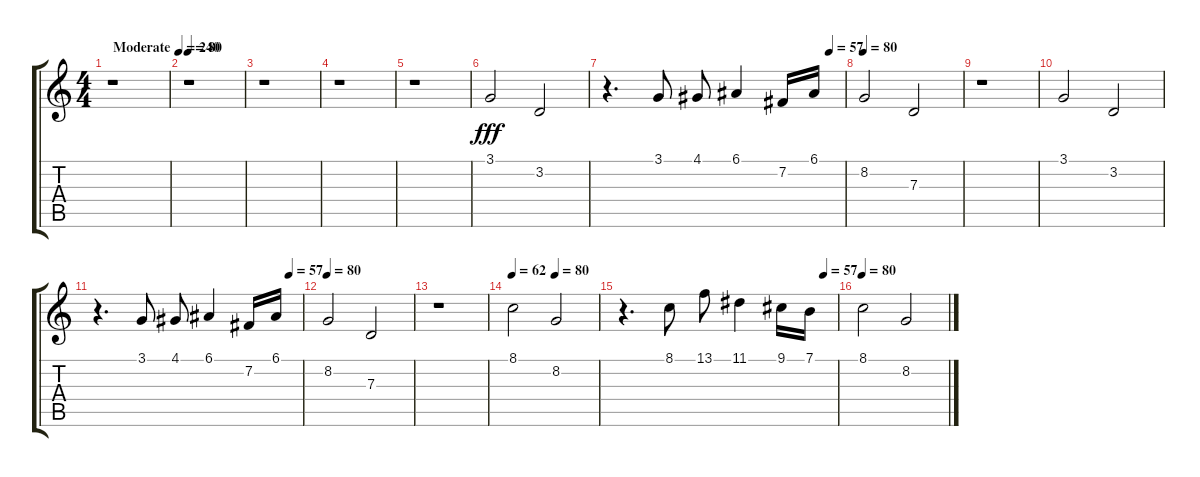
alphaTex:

\track "" {instrument acousticgrandpiano}
\staff {score tabs}
\tuning (E4 B3 G3 D3 A2 E2) {hide}
\ts (4 4)
\tempo (240 "Moderate")
\clef g2
\ks c
r.1{dy fff instrument acousticgrandpiano} |
\tempo 80
r.1 |
r.1 |
r.1 |
r.1 |
3.1.2 3.2.2 |
\tempo (57 0.9375)
r.4{d} 3.1.8 4.1.8 6.1.4 7.2.16 6.1.16 |
\tempo 80
8.2.2 7.3.2 |
r.1 |
3.1.2 3.2.2 |
\tempo (57 0.9375)
r.4{d} 3.1.8 4.1.8 6.1.4 7.2.16 6.1.16 |
\tempo 80
8.2.2 7.3.2 |
r.1 |
\tempo 62
\tempo (80 0.5)
8.1.2 8.2.2 |
\tempo (57 0.9375)
r.4{d} 8.1.8 13.1.8 11.1.4 9.1.16 7.1.16 |
\tempo 80
8.1.2 8.2.2
